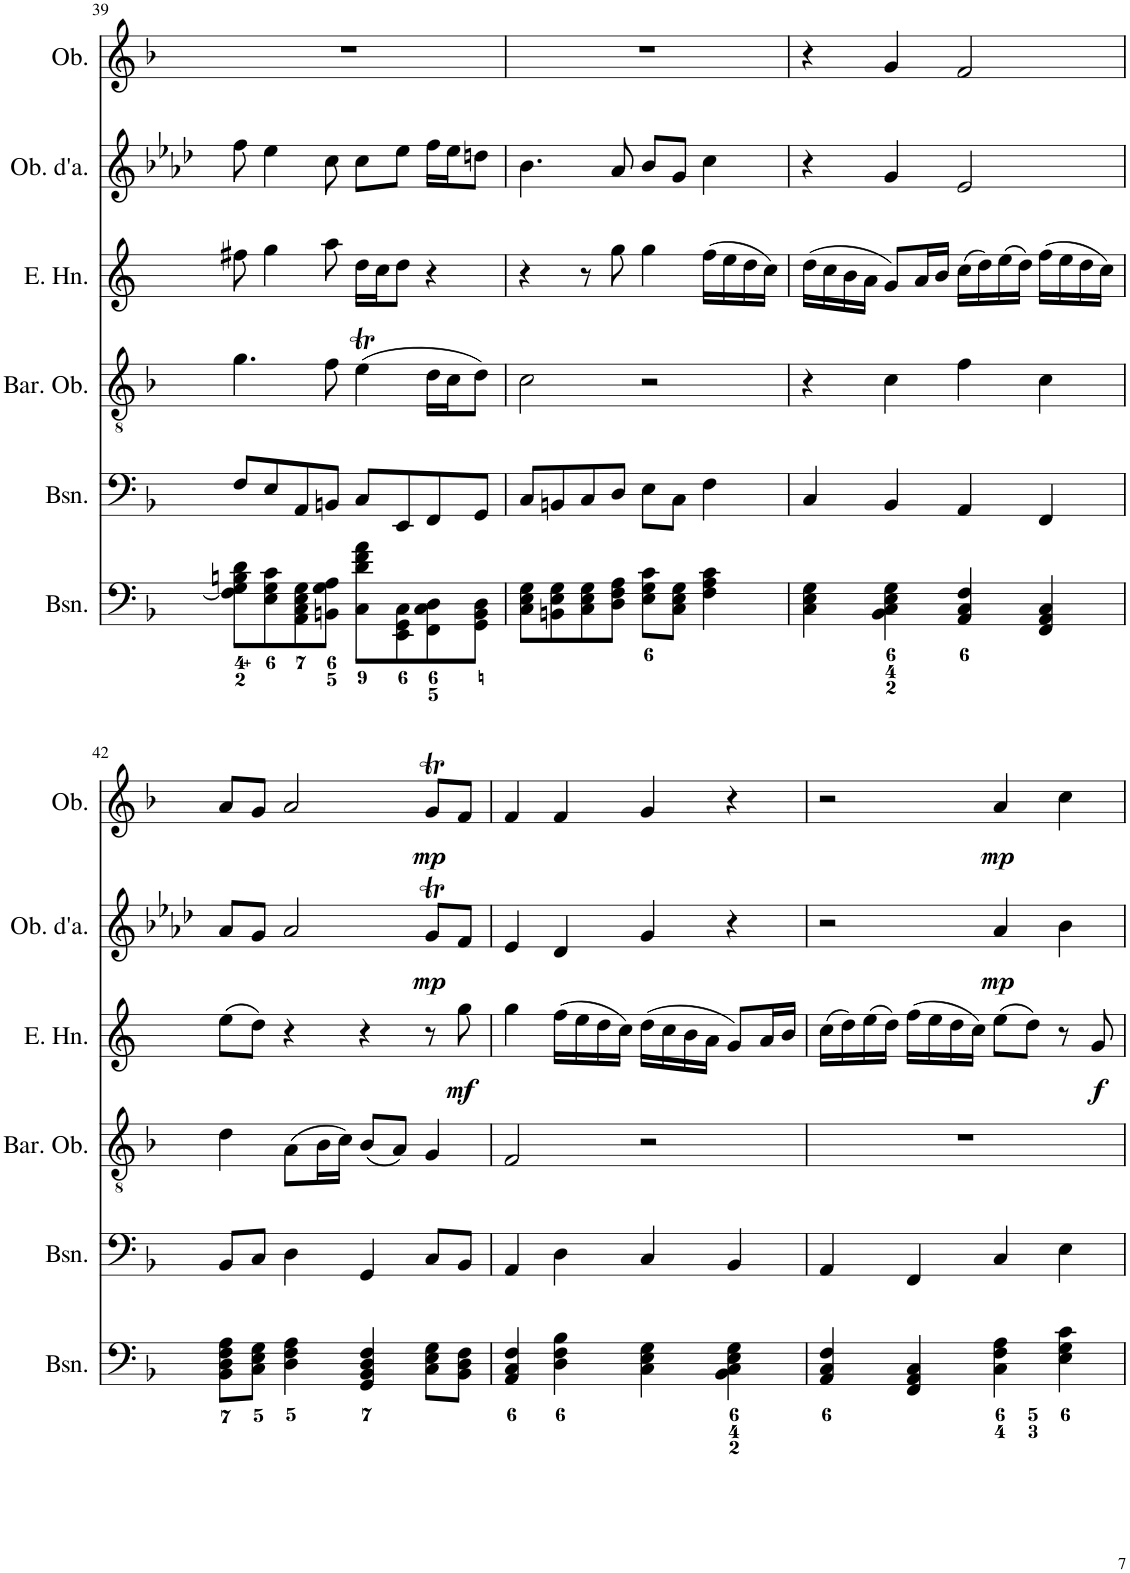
**kern	**kern	**kern	**kern	**dynam	**kern	**dynam	**kern	**dynam
*part6	*part5	*part4	*part3	*part3	*part2	*part2	*part1	*part1
*staff6	*staff5	*staff4	*staff3	*staff3	*staff2	*staff2	*staff1	*staff1
*I"Bassoon	*I"Bassoon	*I"Baritone Oboe	*I"English Horn	*	*I"Oboe d'amore	*	*I"Oboe	*
*I'Bsn.	*I'Bsn.	*I'Bar. Ob.	*I'E. Hn.	*	*I'Ob. d'a.	*	*I'Ob.	*
!!LO:PB:g=z
*clefF4	*clefF4	*clefGv2	*clefG2	*	*clefG2	*	*clefG2	*
*	*	*	*Trd4c7	*	*Trd2c3	*	*	*
*k[b-]	*k[b-]	*k[b-]	*k[]	*	*k[b-e-a-d-]	*	*k[b-]	*
*M4/4	*M4/4	*M4/4	*M4/4	*	*M4/4	*	*M4/4	*
*met(c)	*met(c)	*met(c)	*met(c)	*	*met(c)	*	*met(c)	*
=39	=39	=39	=39	=39	=39	=39	=39	=39
8F\] 8G\ 8Bn\ 8d\L	8F/L	4.g\	8ff#X\	.	8ff\	.	1r	.
8E\ 8G\ 8c\	8E/	.	4gg\	.	4ee-\	.	.	.
8AA\ 8C\ 8E\ 8G\	8AA/	.	.	.	.	.	.	.
8BBn\ 8G\ 8A\J	8BBn/J	8f\	8aa\	.	8cc\	.	.	.
8C\ 8d\ 8f\ 8a\L	8C/L	(4et\	16dd\LL	.	8cc\L	.	.	.
.	.	.	16cc\J	.	.	.	.	.
8EE\ 8GG\ 8C\	8EE/	.	8dd\J	.	8ee-\J	.	.	.
8FF\ 8C\ 8D\	8FF/	16d\LL	4r	.	16ff\LL	.	.	.
.	.	16c\J	.	.	16ee-\J	.	.	.
8GG\ 8BB\ 8D\J	8GG/J	8d\J)	.	.	8ddn\J	.	.	.
=40	=40	=40	=40	=40	=40	=40	=40	=40
8C\ 8E\ 8G\L	8C/L	2c\	4r	.	4.b-\	.	1r	.
8BBn\ 8E\ 8G\	8BBn/	.	.	.	.	.	.	.
8C\ 8E\ 8G\	8C/	.	8r	.	.	.	.	.
8D\ 8F\ 8A\J	8D/J	.	8gg\	.	8a-/	.	.	.
8E\ 8G\ 8c\L	8E\L	2r	4gg\	.	8b-/L	.	.	.
8C\ 8E\ 8G\J	8C\J	.	.	.	8g/J	.	.	.
4F\ 4A\ 4c\	4F\	.	(16ff\LL	.	4cc\	.	.	.
.	.	.	16ee\	.	.	.	.	.
.	.	.	16dd\	.	.	.	.	.
.	.	.	16cc\JJ)	.	.	.	.	.
=41	=41	=41	=41	=41	=41	=41	=41	=41
4C\ 4E\ 4G\	4C/	4r	(16dd\LL	.	4r	.	4r	.
.	.	.	16cc\	.	.	.	.	.
.	.	.	16b\	.	.	.	.	.
.	.	.	16a\JJ	.	.	.	.	.
4BB-\ 4C\ 4E\ 4G\	4BB-/	4c\	8g/L)	.	4g/	.	4g/	.
.	.	.	16a/L	.	.	.	.	.
.	.	.	16b/JJ	.	.	.	.	.
4AA/ 4C/ 4F/	4AA/	4f\	(16cc\LL	.	2e-/	.	2f/	.
.	.	.	16dd\)	.	.	.	.	.
.	.	.	(16ee\	.	.	.	.	.
.	.	.	16dd\JJ)	.	.	.	.	.
4FF/ 4AA/ 4C/	4FF/	4c\	(16ff\LL	.	.	.	.	.
.	.	.	16ee\	.	.	.	.	.
.	.	.	16dd\	.	.	.	.	.
.	.	.	16cc\JJ)	.	.	.	.	.
!!LO:LB:g=z
=42	=42	=42	=42	=42	=42	=42	=42	=42
8BB-\ 8D\ 8F\ 8A\L	8BB-/L	4d\	(8ee\L	.	8a-/L	.	8a/L	.
8C\ 8E\ 8G\J	8C/J	.	8dd\J)	.	8g/J	.	8g/J	.
4D\ 4F\ 4A\	4D\	(8A\L	4r	.	2a-/	.	2a/	.
.	.	16B-\L	.	.	.	.	.	.
.	.	16c\JJ)	.	.	.	.	.	.
4GG/ 4BB-/ 4D/ 4F/	4GG/	(8B-/L	4r	.	.	.	.	.
.	.	8A/J)	.	.	.	.	.	.
!	!	!	!	!	!	!LO:DY:b	!	!LO:DY:b
8C\ 8E\ 8G\L	8C/L	4G/	8r	.	8gt/L	mp	8gT/L	mp
!	!	!	!	!LO:DY:b	!	!	!	!
8BB-\ 8D\ 8F\J	8BB-/J	.	8gg\	mf	8f/J	.	8f/J	.
=43	=43	=43	=43	=43	=43	=43	=43	=43
4AA/ 4C/ 4F/	4AA/	2F/	4gg\	.	4e-/	.	4f/	.
4D\ 4F\ 4B-\	4D\	.	(16ff\LL	.	4d-/	.	4f/	.
.	.	.	16ee\	.	.	.	.	.
.	.	.	16dd\	.	.	.	.	.
.	.	.	16cc\JJ)	.	.	.	.	.
4C\ 4E\ 4G\	4C/	2r	(16dd\LL	.	4g/	.	4g/	.
.	.	.	16cc\	.	.	.	.	.
.	.	.	16b\	.	.	.	.	.
.	.	.	16a\JJ	.	.	.	.	.
4BB-\ 4C\ 4E\ 4G\	4BB-/	.	8g/L)	.	4r	.	4r	.
.	.	.	16a/L	.	.	.	.	.
.	.	.	16b/JJ	.	.	.	.	.
=44	=44	=44	=44	=44	=44	=44	=44	=44
4AA/ 4C/ 4F/	4AA/	1r	(16cc\LL	.	2r	.	2r	.
.	.	.	16dd\)	.	.	.	.	.
.	.	.	(16ee\	.	.	.	.	.
.	.	.	16dd\JJ)	.	.	.	.	.
4FF/ 4AA/ 4C/	4FF/	.	(16ff\LL	.	.	.	.	.
.	.	.	16ee\	.	.	.	.	.
.	.	.	16dd\	.	.	.	.	.
.	.	.	16cc\JJ)	.	.	.	.	.
!	!	!	!	!	!	!LO:DY:b	!	!LO:DY:b
4C\ 4F\ 4A\	4C/	.	(8ee\L	.	4a-/	mp	4a/	mp
.	.	.	8dd\J)	.	.	.	.	.
4E\ 4G\ 4c\	4E\	.	8r	.	4b-\	.	4cc\	.
!	!	!	!	!LO:DY:b	!	!	!	!
.	.	.	8g/	f	.	.	.	.
=	=	=	=	=	=	=	=	=
*-	*-	*-	*-	*-	*-	*-	*-	*-
